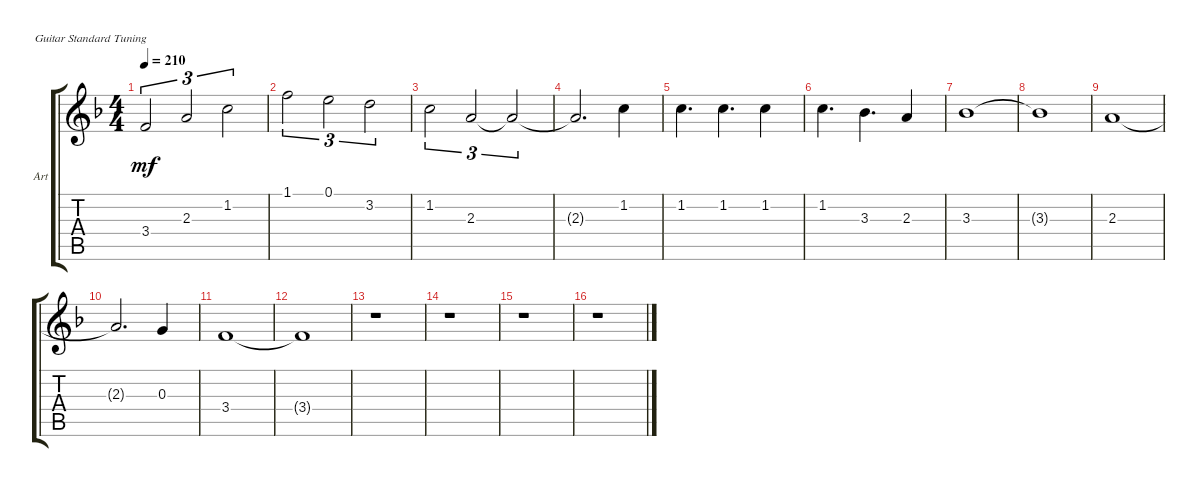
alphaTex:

\defaultSystemsLayout 4
\bracketExtendMode groupsimilarinstruments
\firstSystemTrackNameOrientation horizontal
\otherSystemsTrackNameOrientation horizontal
\track ("Art's Voice" "Art") {instrument electricguitarclean}
\staff {score tabs}
\tuning (E4 B3 G3 D3 A2 E2)
\ts (4 4)
\tempo 210
\clef g2
\ks f
3.4.2{tu (3 2) dy mf} 2.3.2{tu (3 2)} 1.2.2{tu (3 2)} |
1.1.2{tu (3 2)} 0.1.2{tu (3 2)} 3.2.2{tu (3 2)} |
1.2.2{tu (3 2)} 2.3.2{tu (3 2)} 2.3{t}.2{tu (3 2)} |
2.3{t}.2{d} 1.2.4 |
1.2.4{d} 1.2.4{d} 1.2.4 |
1.2.4{d} 3.3.4{d} 2.3.4 |
3.3.1 |
3.3{t}.1 |
2.3.1 |
2.3{t}.2{d} 0.3.4 |
3.4.1 |
3.4{t}.1 |
r.1 |
r.1 |
r.1 |
r.1
